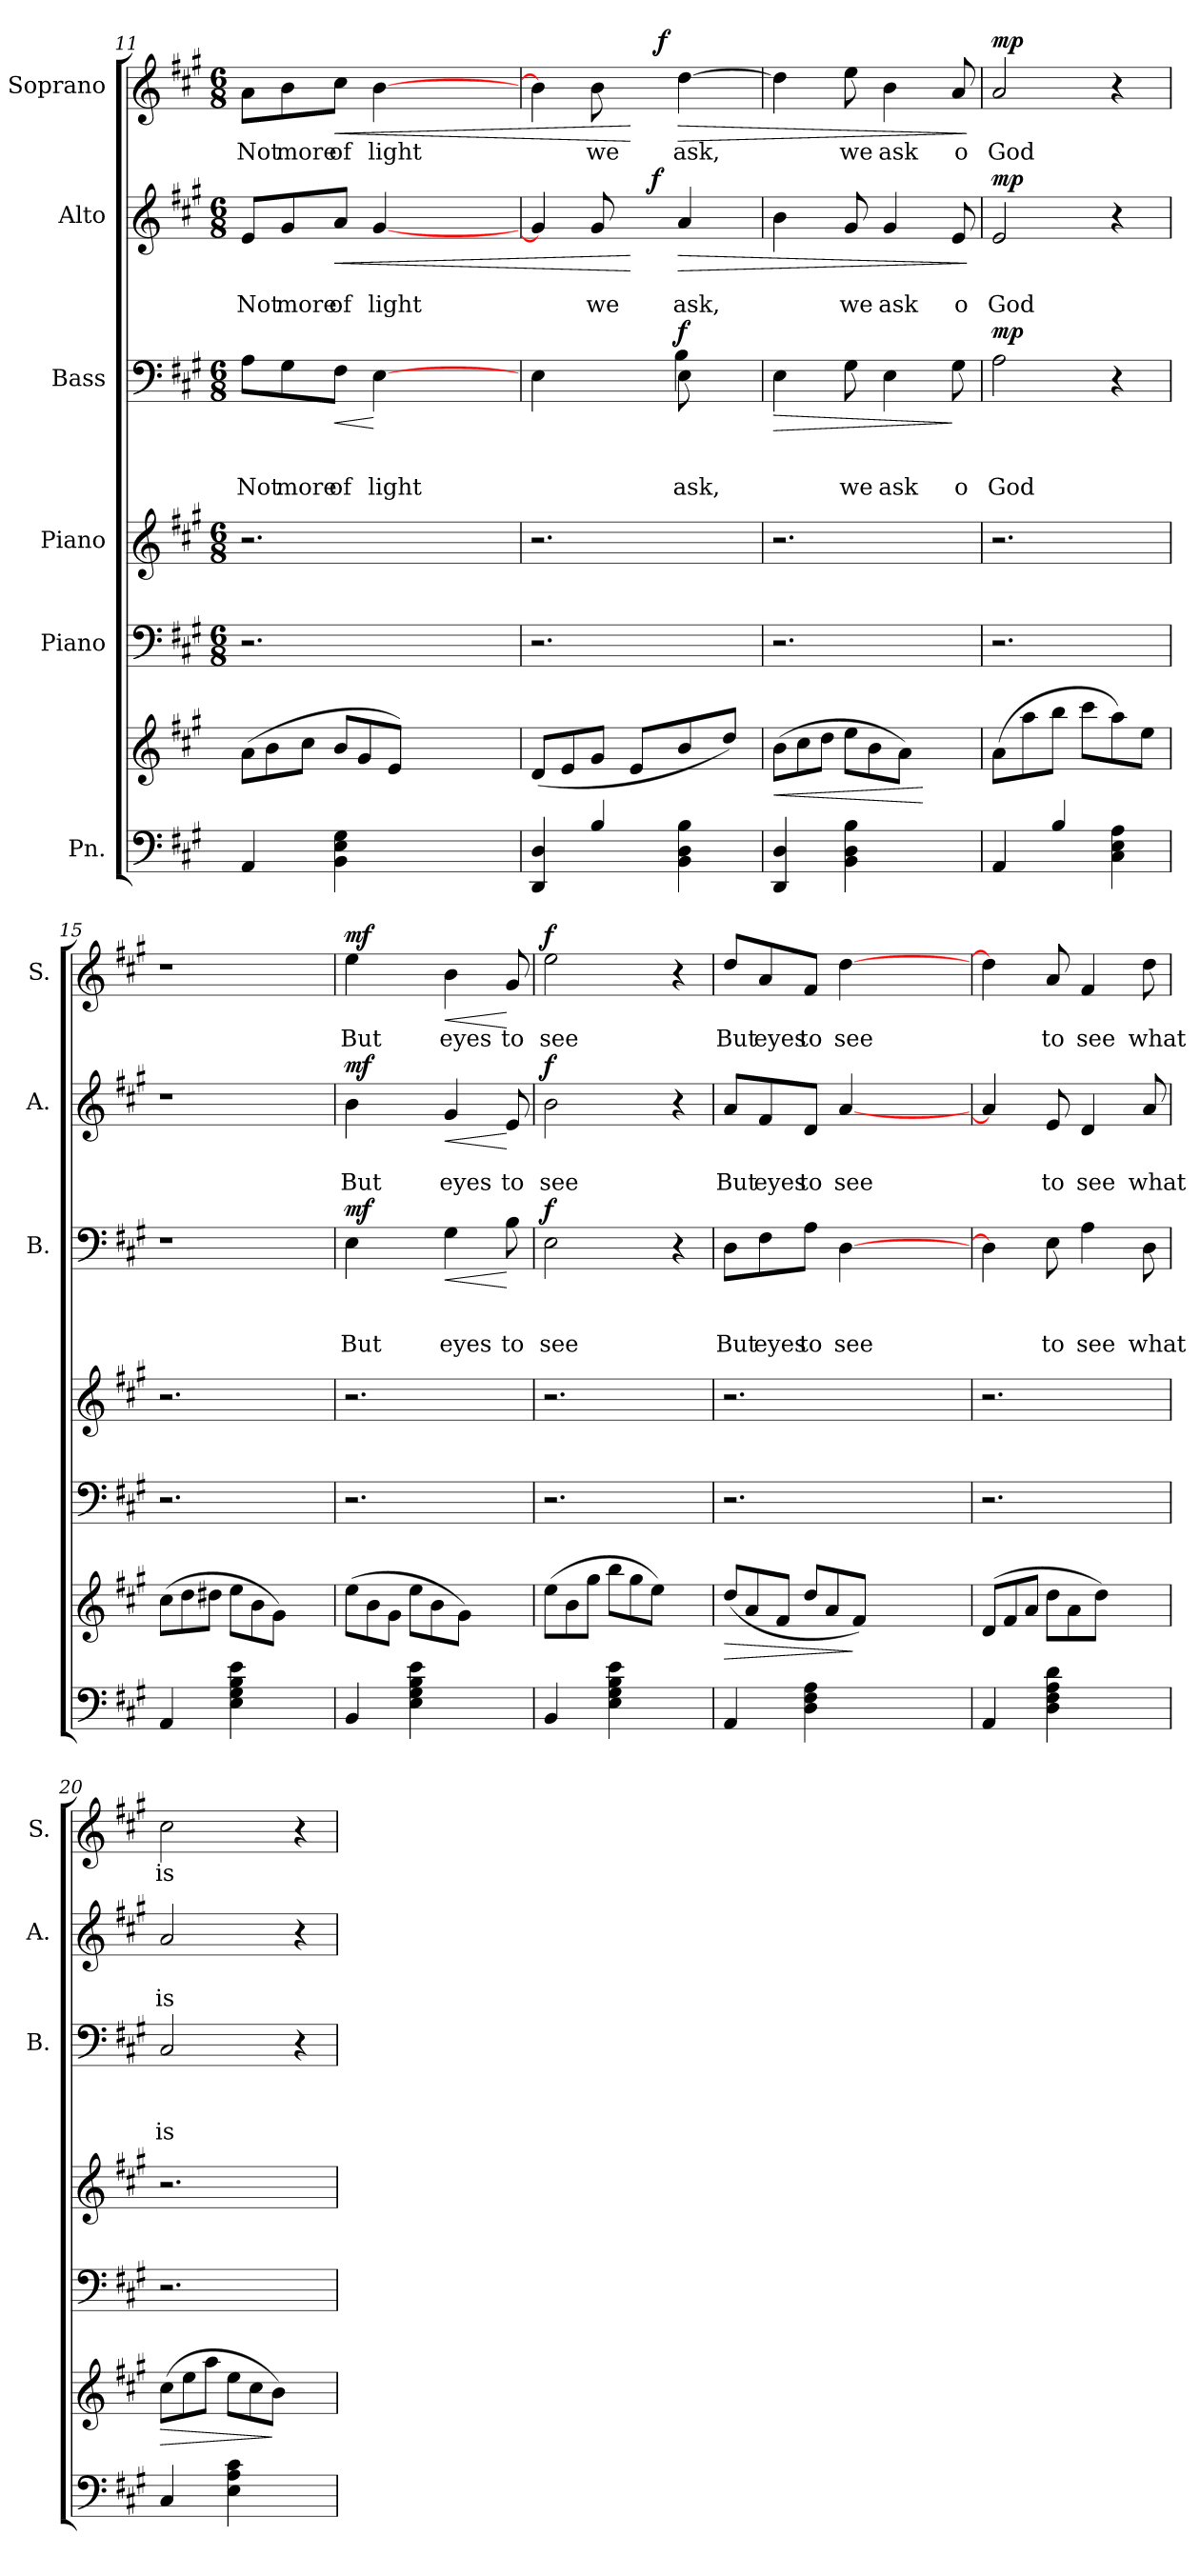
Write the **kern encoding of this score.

**kern	**kern	**dynam	**kern	**kern	**kern	**text	**text	**text	**dynam	**kern	**text	**text	**dynam	**kern	**text	**dynam
*part6	*part6	*part6	*part5	*part4	*part3	*part3	*part3	*part3	*part3	*part2	*part2	*part2	*part2	*part1	*part1	*part1
*staff7	*staff6	*staff6/7	*staff5	*staff4	*staff3	*staff3	*staff3	*staff3	*staff3	*staff2	*staff2	*staff2	*staff2	*staff1	*staff1	*staff1
*I"Pn.	*	*	*I"Piano	*I"Piano	*I"Bass	*	*	*	*	*I"Alto	*	*	*	*I"Soprano	*	*
*	*	*	*	*	*I'B.	*	*	*	*	*I'A.	*	*	*	*I'S.	*	*
!!LO:PB:g=z
*clefF4	*clefG2	*	*clefF4	*clefG2	*clefF4	*	*	*	*	*clefG2	*	*	*	*clefG2	*	*
*k[f#c#g#]	*k[f#c#g#]	*	*k[f#c#g#]	*k[f#c#g#]	*k[f#c#g#]	*	*	*	*	*k[f#c#g#]	*	*	*	*k[f#c#g#]	*	*
*A:	*A:	*	*A:	*A:	*A:	*	*	*	*	*A:	*	*	*	*A:	*	*
*	*	*	*M6/8	*M6/8	*M6/8	*	*	*	*	*M6/8	*	*	*	*M6/8	*	*
*	*Xtuplet	*	*	*	*	*	*	*	*	*	*	*	*	*	*	*
=11	=11	=11	=11	=11	=11	=11	=11	=11	=11	=11	=11	=11	=11	=11	=11	=11
!	!	!	!	!	!	!	!	!LO:LY:b	!	!	!	!LO:LY:b	!	!	!LO:LY:b	!
4AA/	(>12a\L	.	2.r	2.r	8A\L	.	.	Not	.	8e/L	.	Not	.	8a\L	Not	.
.	12b\	.	.	.	.	.	.	.	.	.	.	.	.	.	.	.
!	!	!	!	!	!	!	!	!LO:LY:b	!	!	!	!LO:LY:b	!	!	!LO:LY:b	!
.	.	.	.	.	8G#\	.	.	more	.	8g#/	.	more	.	8b\	more	.
.	12cc#\J	.	.	.	.	.	.	.	.	.	.	.	.	.	.	.
!	!	!	!	!	!	!	!	!LO:LY:b	!LO:HP:b	!	!	!LO:LY:b	!LO:HP:b	!	!LO:LY:b	!LO:HP:b
4BB\ 4E\ 4G#\	12b/L	.	.	.	8F#\J	.	.	of	<	8a/J	.	of	<	8cc#\J	of	<
.	12g#/	.	.	.	.	.	.	.	.	.	.	.	.	.	.	.
!	!	!	!	!	!	!	!	!LO:LY:b	!	!	!	!LO:LY:b	!	!	!LO:LY:b	!
.	.	.	.	.	[>4E\	.	.	light	[	[<4g#/	.	light	.	[>4b\	light	.
.	12e/J)	.	.	.	.	.	.	.	.	.	.	.	.	.	.	.
4ryy	4ryy	.	.	.	.	.	.	.	.	.	.	.	.	.	.	.
.	.	.	.	.	8ryy	.	.	.	.	8ryy	.	.	.	8ryy	.	.
=12	=12	=12	=12	=12	=12	=12	=12	=12	=12	=12	=12	=12	=12	=12	=12	=12
*	*	*	*	*	*^	*	*	*	*	*^	*	*	*	*^	*	*
*	*	*	*	*	*	*^	*	*	*	*	*	*	*	*	*	*	*	*	*
4DD/ 4D/	(>8d/L	.	2.r	2.r	2ryy	4E\	2ryy	.	.	.	.	4g#/]	3ryy	.	.	.	4b\]	4..ryy	.	.
.	8e/	.	.	.	.	.	.	.	.	.	.	.	.	.	.	.	.	.	.	.
!LO:N:head=solid	!	!	!	!	!	!	!	!	!	!	!	!	!	!	!LO:LY:b	!	!	!	!LO:LY:b	!
4B/	8g#/J	.	.	.	.	4ryy	.	.	.	.	.	8g#/	.	.	we	.	8b\	.	we	.
.	.	.	.	.	.	.	.	.	.	.	.	.	12ryy	.	.	.	.	.	.	.
.	8e/L	.	.	.	.	.	.	.	.	.	.	8ryy	.	.	.	[	8ryy	.	.	[
.	.	.	.	.	.	.	.	.	.	.	.	.	96ryy	.	.	.	.	.	.	.
!	!	!	!	!	!	!	!	!	!	!	!	!	!	!	!	!LO:DY:a	!	!	!	!
.	.	.	.	.	.	.	.	.	.	.	.	.	6ryy	.	.	f	.	.	.	.
!	!	!	!	!	!	!	!	!	!	!	!	!	!	!	!	!	!	!	!	!LO:DY:a
.	.	.	.	.	.	.	.	.	.	.	.	.	.	.	.	.	.	4ryy	.	f
!	!	!	!	!	!	!	!	!	!	!LO:LY:b	!	!	!	!	!	!	!	!	!	!
!	!	!	!	!	!	!	!	!	!	!LO:LY:b	!LO:DY:a	!	!	!	!LO:LY:b	!LO:HP:b	!	!	!LO:LY:b	!LO:HP:b
4BB\ 4D\ 4B\	8b/	.	.	.	8E\	32ryy	4B\	.	.	ask,	f	4a/	.	.	ask,	>	[>4dd\	.	ask,	>
.	.	.	.	.	.	8..ryy	.	.	.	.	.	.	.	.	.	.	.	.	.	.
.	.	.	.	.	.	.	.	.	.	.	.	.	12...ryy	.	.	.	.	.	.	.
.	8dd/J)	.	.	.	8ryy	.	.	.	.	.	.	.	.	.	.	.	.	.	.	.
.	.	.	.	.	.	.	.	.	.	.	.	.	.	.	.	.	.	16ryy	.	.
=13	=13	=13	=13	=13	=13	=13	=13	=13	=13	=13	=13	=13	=13	=13	=13	=13	=13	=13	=13	=13
!	!	!LO:HP:b	!	!	!	!	!	!	!	!	!LO:HP:b	!	!	!	!	!	!	!	!	!
*	*	*	*	*	*v	*v	*v	*	*	*	*	*	*	*	*	*	*v	*v	*	*
*	*	*	*	*	*	*	*	*	*	*v	*v	*	*	*	*	*	*
4DD/ 4D/	(>12b\L	<	2.r	2.r	4E\	.	.	.	>	4b\	.	.	.	4dd\]	.	.
.	12cc#\	.	.	.	.	.	.	.	.	.	.	.	.	.	.	.
.	12dd\J	.	.	.	.	.	.	.	.	.	.	.	.	.	.	.
!	!	!	!	!	!	!	!	!LO:LY:b	!	!	!	!LO:LY:b	!	!	!LO:LY:b	!
4BB\ 4D\ 4B\	12ee\L	.	.	.	8G#\	.	.	we	.	8g#/	.	we	.	8ee\	we	.
.	12b\	.	.	.	.	.	.	.	.	.	.	.	.	.	.	.
!	!	!	!	!	!	!	!	!LO:LY:b	!	!	!	!LO:LY:b	!	!	!LO:LY:b	!
.	.	.	.	.	4E\	.	.	ask	.	4g#/	.	ask	.	4b\	ask	.
.	12a\J)	.	.	.	.	.	.	.	.	.	.	.	.	.	.	.
4ryy	4ryy	[	.	.	.	.	.	.	.	.	.	.	.	.	.	.
!	!	!	!	!	!	!	!	!LO:LY:b:rj	!	!	!	!LO:LY:b:rj	!	!	!LO:LY:b:rj	!
.	.	.	.	.	8G#\	.	.	o	]	8e/	.	o	.	8a/	o	.
.	.	.	.	.	.	.	.	.	.	.	.	.	]	.	.	]
=14	=14	=14	=14	=14	=14	=14	=14	=14	=14	=14	=14	=14	=14	=14	=14	=14
!	!	!LO:DY:b=2	!	!	!	!	!	!LO:LY:b	!	!	!	!LO:LY:b	!	!	!LO:LY:b	!
!	!	!LO:DY:n=1:a=2	!	!	!	!	!	!	!	!	!	!	!	!	!	!
!	!	!LO:DY:n=2:a	!	!	!	!	!	!	!LO:DY:a	!	!	!	!LO:DY:a	!	!	!LO:DY:a
4AA/	(>8a\L	mf mf mf	2.r	2.r	2A\	.	.	God	mp	2e/	.	God	mp	2a/	God	mp
.	8aa\	.	.	.	.	.	.	.	.	.	.	.	.	.	.	.
!LO:N:head=solid	!	!	!	!	!	!	!	!	!	!	!	!	!	!	!	!
4B/	8bb\J	.	.	.	.	.	.	.	.	.	.	.	.	.	.	.
.	8ccc#\L	.	.	.	.	.	.	.	.	.	.	.	.	.	.	.
4C#\ 4E\ 4A\	8aa\)	.	.	.	4r	.	.	.	.	4r	.	.	.	4r	.	.
.	8ee\J	.	.	.	.	.	.	.	.	.	.	.	.	.	.	.
=15	=15	=15	=15	=15	=15	=15	=15	=15	=15	=15	=15	=15	=15	=15	=15	=15
!	!	!	!	!	!LO:N:vis=1	!	!	!	!	!LO:N:vis=1	!	!	!	!LO:N:vis=1	!	!
4AA/	(>12cc#\L	.	2.r	2.r	2.r	.	.	.	.	2.r	.	.	.	2.r	.	.
.	12dd\	.	.	.	.	.	.	.	.	.	.	.	.	.	.	.
.	12dd#X\J	.	.	.	.	.	.	.	.	.	.	.	.	.	.	.
4E\ 4G#\ 4B\ 4e\	12ee\L	.	.	.	.	.	.	.	.	.	.	.	.	.	.	.
.	12b\	.	.	.	.	.	.	.	.	.	.	.	.	.	.	.
.	12g#\J)	.	.	.	.	.	.	.	.	.	.	.	.	.	.	.
4ryy	4ryy	.	.	.	.	.	.	.	.	.	.	.	.	.	.	.
!!LO:LB:g=z
=16	=16	=16	=16	=16	=16	=16	=16	=16	=16	=16	=16	=16	=16	=16	=16	=16
!	!	!	!	!	!	!	!	!LO:LY:b	!LO:DY:a	!	!	!LO:LY:b	!LO:DY:a	!	!LO:LY:b	!LO:DY:a
4BB/	(>12ee\L	.	2.r	2.r	4E\	.	.	But	mf	4b\	.	But	mf	4ee\	But	mf
.	12b\	.	.	.	.	.	.	.	.	.	.	.	.	.	.	.
.	12g#\J	.	.	.	.	.	.	.	.	.	.	.	.	.	.	.
4E\ 4G#\ 4B\ 4e\	12ee\L	.	.	.	8ryy	.	.	.	.	8ryy	.	.	.	8ryy	.	.
.	12b\	.	.	.	.	.	.	.	.	.	.	.	.	.	.	.
!	!	!	!	!	!	!	!	!LO:LY:b	!LO:HP:b	!	!	!LO:LY:b	!LO:HP:b	!	!LO:LY:b	!LO:HP:b
.	.	.	.	.	4G#\	.	.	eyes	<	4g#/	.	eyes	<	4b\	eyes	<
.	12g#\J)	.	.	.	.	.	.	.	.	.	.	.	.	.	.	.
4ryy	4ryy	.	.	.	.	.	.	.	.	.	.	.	.	.	.	.
!	!	!	!	!	!	!	!	!LO:LY:b	!	!	!	!LO:LY:b	!	!	!LO:LY:b	!
.	.	.	.	.	8B\	.	.	to	[	8e/	.	to	[	8g#/	to	[
=17	=17	=17	=17	=17	=17	=17	=17	=17	=17	=17	=17	=17	=17	=17	=17	=17
!	!	!	!	!	!	!	!	!LO:LY:b	!LO:DY:a	!	!	!LO:LY:b	!LO:DY:a	!	!LO:LY:b	!LO:DY:a
4BB/	(>12ee\L	.	2.r	2.r	2E\	.	.	see	f	2b\	.	see	f	2ee\	see	f
.	12b\	.	.	.	.	.	.	.	.	.	.	.	.	.	.	.
.	12gg#\J	.	.	.	.	.	.	.	.	.	.	.	.	.	.	.
4E\ 4G#\ 4B\ 4e\	12bb\L	.	.	.	.	.	.	.	.	.	.	.	.	.	.	.
.	12gg#\	.	.	.	.	.	.	.	.	.	.	.	.	.	.	.
.	12ee\J)	.	.	.	.	.	.	.	.	.	.	.	.	.	.	.
4ryy	4ryy	.	.	.	4r	.	.	.	.	4r	.	.	.	4r	.	.
=18	=18	=18	=18	=18	=18	=18	=18	=18	=18	=18	=18	=18	=18	=18	=18	=18
!	!	!LO:HP:b	!	!	!	!	!	!LO:LY:b	!	!	!	!LO:LY:b	!	!	!LO:LY:b	!
4AA/	(>12dd/L	>	2.r	2.r	8D\L	.	.	But	.	8a/L	.	But	.	8dd/L	But	.
.	12a/	.	.	.	.	.	.	.	.	.	.	.	.	.	.	.
!	!	!	!	!	!	!	!	!LO:LY:b	!	!	!	!LO:LY:b	!	!	!LO:LY:b	!
.	.	.	.	.	8F#\	.	.	eyes	.	8f#/	.	eyes	.	8a/	eyes	.
.	12f#/J	.	.	.	.	.	.	.	.	.	.	.	.	.	.	.
!	!	!	!	!	!	!	!	!LO:LY:b	!	!	!	!LO:LY:b	!	!	!LO:LY:b	!
4D\ 4F#\ 4A\	12dd/L	.	.	.	8A\J	.	.	to	.	8d/J	.	to	.	8f#/J	to	.
.	12a/	.	.	.	.	.	.	.	.	.	.	.	.	.	.	.
!	!	!	!	!	!	!	!	!LO:LY:b	!	!	!	!LO:LY:b	!	!	!LO:LY:b	!
.	.	.	.	.	[>4D\	.	.	see	.	[<4a/	.	see	.	[>4dd\	see	.
.	12f#/J)	]	.	.	.	.	.	.	.	.	.	.	.	.	.	.
4ryy	4ryy	.	.	.	.	.	.	.	.	.	.	.	.	.	.	.
.	.	.	.	.	8ryy	.	.	.	.	8ryy	.	.	.	8ryy	.	.
=19	=19	=19	=19	=19	=19	=19	=19	=19	=19	=19	=19	=19	=19	=19	=19	=19
!	!	!LO:DY:a=2	!	!	!	!	!	!	!	!	!	!	!	!	!	!
!	!	!LO:DY:n=1:a	!	!	!	!	!	!	!	!	!	!	!	!	!	!
4AA/	(>12d/L	mp mp	2.r	2.r	4D\]	.	.	.	.	4a/]	.	.	.	4dd\]	.	.
.	12f#/	.	.	.	.	.	.	.	.	.	.	.	.	.	.	.
.	12a/J	.	.	.	.	.	.	.	.	.	.	.	.	.	.	.
!	!	!	!	!	!	!	!	!LO:LY:b	!	!	!	!LO:LY:b	!	!	!LO:LY:b	!
4D\ 4F#\ 4A\ 4d\	12dd\L	.	.	.	8E\	.	.	to	.	8e/	.	to	.	8a/	to	.
.	12a\	.	.	.	.	.	.	.	.	.	.	.	.	.	.	.
!	!	!	!	!	!	!	!	!LO:LY:b	!	!	!	!LO:LY:b	!	!	!LO:LY:b	!
.	.	.	.	.	4A\	.	.	see	.	4d/	.	see	.	4f#/	see	.
.	12dd\J)	.	.	.	.	.	.	.	.	.	.	.	.	.	.	.
4ryy	4ryy	.	.	.	.	.	.	.	.	.	.	.	.	.	.	.
!	!	!	!	!	!	!	!	!LO:LY:b	!	!	!	!LO:LY:b	!	!	!LO:LY:b	!
.	.	.	.	.	8D\	.	.	what	.	8a/	.	what	.	8dd\	what	.
=20	=20	=20	=20	=20	=20	=20	=20	=20	=20	=20	=20	=20	=20	=20	=20	=20
!	!	!LO:HP:b	!	!	!	!	!	!LO:LY:b:rj	!	!	!	!LO:LY:b:rj	!	!	!LO:LY:b:rj	!
4C#/	(>12cc#\L	>	2.r	2.r	2C#/	.	.	is	.	2a/	.	is	.	2cc#\	is	.
.	12ee\	.	.	.	.	.	.	.	.	.	.	.	.	.	.	.
.	12aa\J	.	.	.	.	.	.	.	.	.	.	.	.	.	.	.
4E\ 4A\ 4c#\	12ee\L	.	.	.	.	.	.	.	.	.	.	.	.	.	.	.
.	12cc#\	.	.	.	.	.	.	.	.	.	.	.	.	.	.	.
.	12b\J)	]	.	.	.	.	.	.	.	.	.	.	.	.	.	.
4ryy	4ryy	.	.	.	4r	.	.	.	.	4r	.	.	.	4r	.	.
=	=	=	=	=	=	=	=	=	=	=	=	=	=	=	=	=
*-	*-	*-	*-	*-	*-	*-	*-	*-	*-	*-	*-	*-	*-	*-	*-	*-
